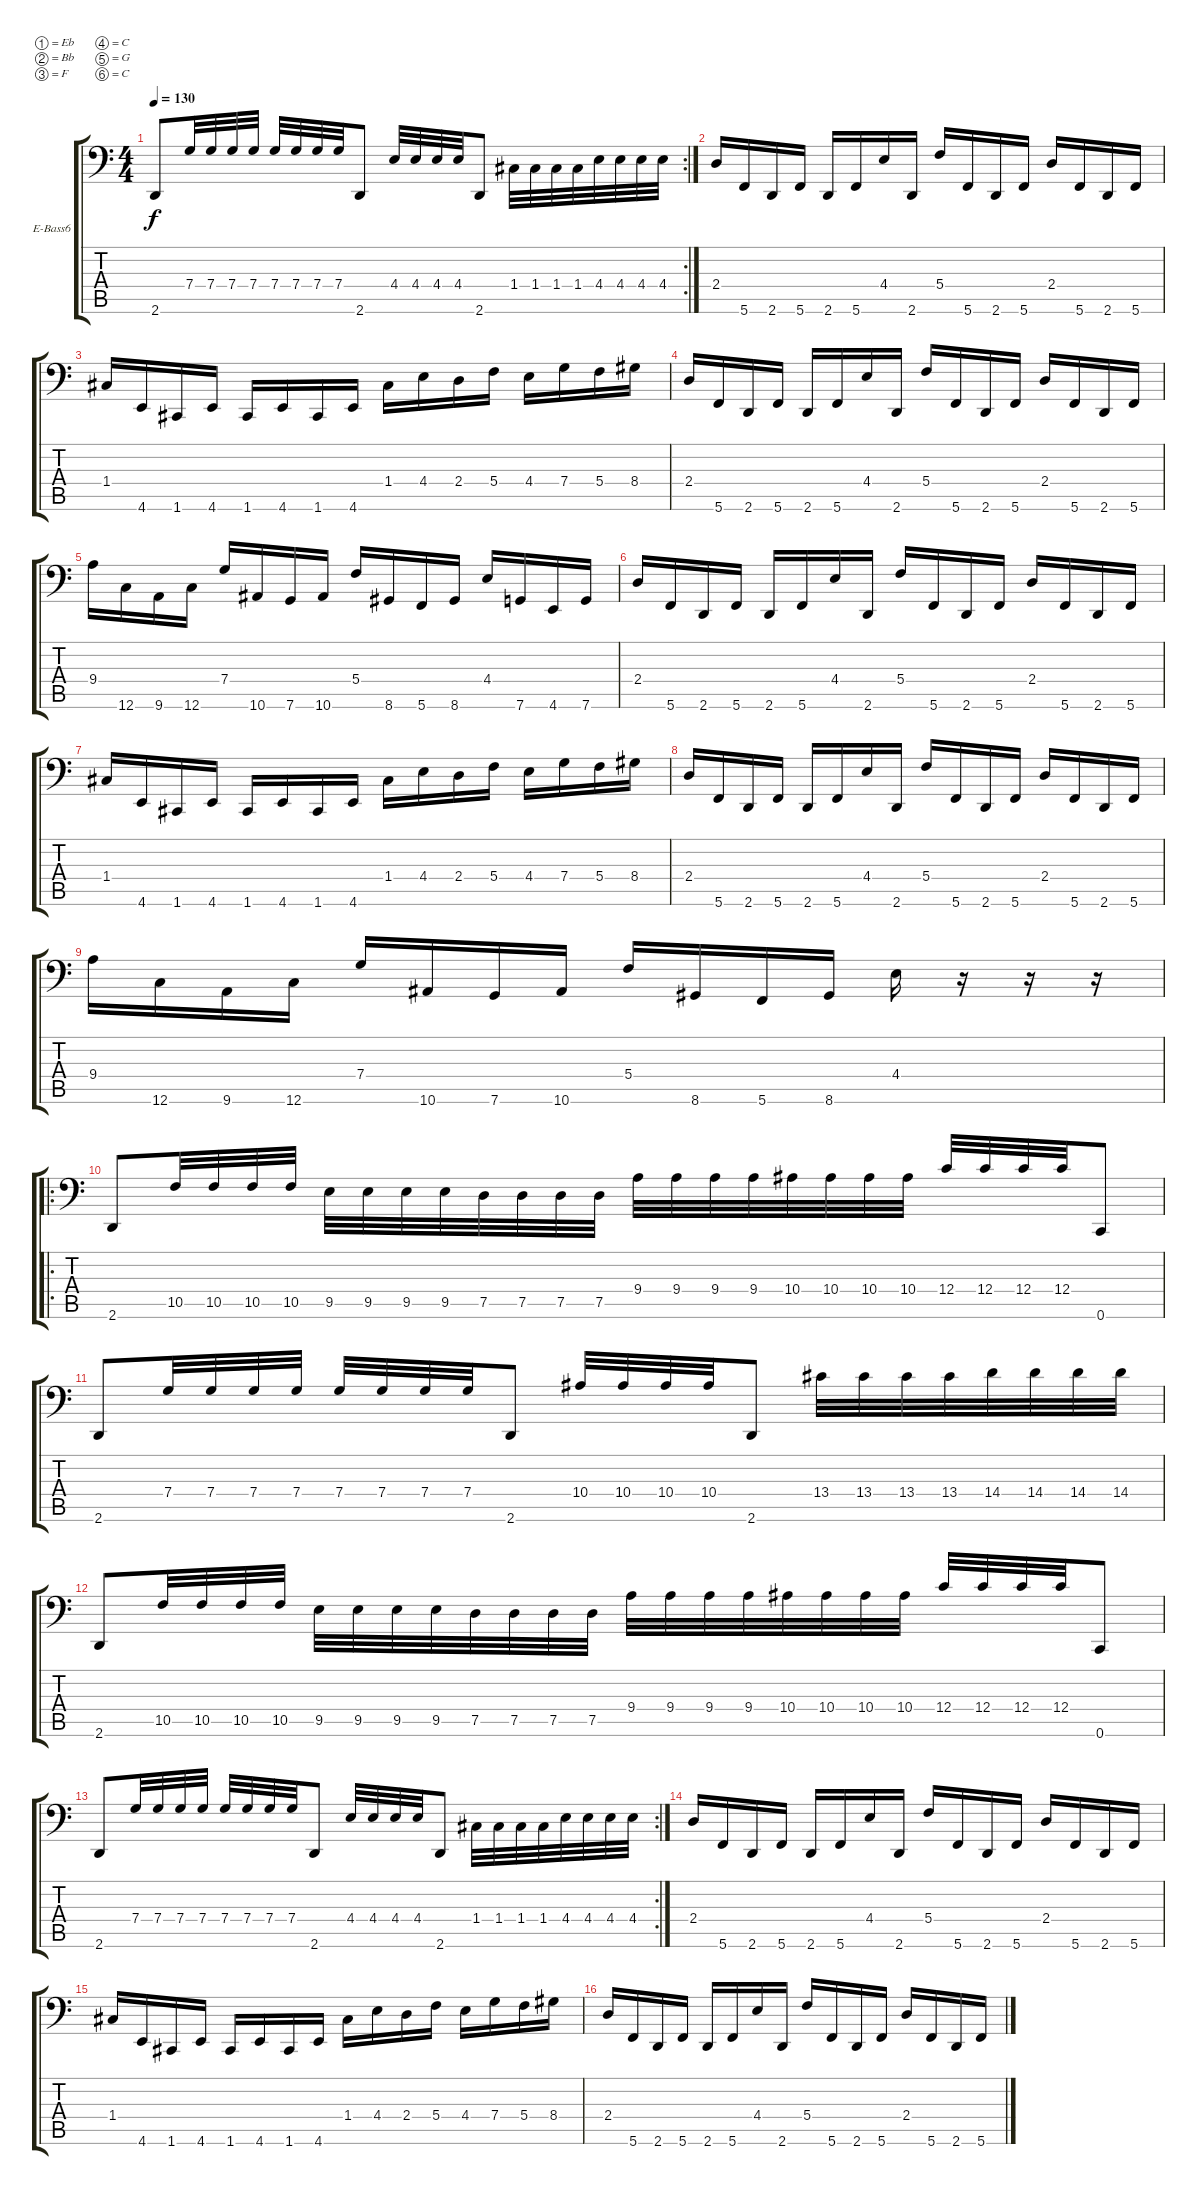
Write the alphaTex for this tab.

\bracketExtendMode groupsimilarinstruments
\firstSystemTrackNameOrientation horizontal
\otherSystemsTrackNameOrientation horizontal
\track ("Traccia 3" "E-Bass6") {instrument electricbasspick}
\staff {score tabs}
\tuning (Eb3 Bb2 F2 C2 G1 C1)
\rc 2
\ts (4 4)
\tempo 130
\clef f4
\ks c
2.6.8{dy f} 7.4.32 7.4.32 7.4.32 7.4.32 7.4.32 7.4.32 7.4.32 7.4.32 2.6.8 4.4.32 4.4.32 4.4.32 4.4.32 2.6.8 1.4.32 1.4.32 1.4.32 1.4.32 4.4.32 4.4.32 4.4.32 4.4.32 |
2.4.16 5.6.16 2.6.16 5.6.16 2.6.16 5.6.16 4.4.16 2.6.16 5.4.16 5.6.16 2.6.16 5.6.16 2.4.16 5.6.16 2.6.16 5.6.16 |
1.4.16 4.6.16 1.6.16 4.6.16 1.6.16 4.6.16 1.6.16 4.6.16 1.4.16 4.4.16 2.4.16 5.4.16 4.4.16 7.4.16 5.4.16 8.4.16 |
2.4.16 5.6.16 2.6.16 5.6.16 2.6.16 5.6.16 4.4.16 2.6.16 5.4.16 5.6.16 2.6.16 5.6.16 2.4.16 5.6.16 2.6.16 5.6.16 |
9.4.16 12.6.16 9.6.16 12.6.16 7.4.16 10.6.16 7.6.16 10.6.16 5.4.16 8.6.16 5.6.16 8.6.16 4.4.16 7.6.16 4.6.16 7.6.16 |
2.4.16 5.6.16 2.6.16 5.6.16 2.6.16 5.6.16 4.4.16 2.6.16 5.4.16 5.6.16 2.6.16 5.6.16 2.4.16 5.6.16 2.6.16 5.6.16 |
1.4.16 4.6.16 1.6.16 4.6.16 1.6.16 4.6.16 1.6.16 4.6.16 1.4.16 4.4.16 2.4.16 5.4.16 4.4.16 7.4.16 5.4.16 8.4.16 |
2.4.16 5.6.16 2.6.16 5.6.16 2.6.16 5.6.16 4.4.16 2.6.16 5.4.16 5.6.16 2.6.16 5.6.16 2.4.16 5.6.16 2.6.16 5.6.16 |
9.4.16 12.6.16 9.6.16 12.6.16 7.4.16 10.6.16 7.6.16 10.6.16 5.4.16 8.6.16 5.6.16 8.6.16 4.4.16 r.16 r.16 r.16 |
\ro
2.6.8 10.5.32 10.5.32 10.5.32 10.5.32 9.5.32 9.5.32 9.5.32 9.5.32 7.5.32 7.5.32 7.5.32 7.5.32 9.4.32 9.4.32 9.4.32 9.4.32 10.4.32 10.4.32 10.4.32 10.4.32 12.4.32 12.4.32 12.4.32 12.4.32 0.6.8 |
2.6.8 7.4.32 7.4.32 7.4.32 7.4.32 7.4.32 7.4.32 7.4.32 7.4.32 2.6.8 10.4.32 10.4.32 10.4.32 10.4.32 2.6.8 13.4.32 13.4.32 13.4.32 13.4.32 14.4.32 14.4.32 14.4.32 14.4.32 |
2.6.8 10.5.32 10.5.32 10.5.32 10.5.32 9.5.32 9.5.32 9.5.32 9.5.32 7.5.32 7.5.32 7.5.32 7.5.32 9.4.32 9.4.32 9.4.32 9.4.32 10.4.32 10.4.32 10.4.32 10.4.32 12.4.32 12.4.32 12.4.32 12.4.32 0.6.8 |
\rc 2
2.6.8 7.4.32 7.4.32 7.4.32 7.4.32 7.4.32 7.4.32 7.4.32 7.4.32 2.6.8 4.4.32 4.4.32 4.4.32 4.4.32 2.6.8 1.4.32 1.4.32 1.4.32 1.4.32 4.4.32 4.4.32 4.4.32 4.4.32 |
2.4.16 5.6.16 2.6.16 5.6.16 2.6.16 5.6.16 4.4.16 2.6.16 5.4.16 5.6.16 2.6.16 5.6.16 2.4.16 5.6.16 2.6.16 5.6.16 |
1.4.16 4.6.16 1.6.16 4.6.16 1.6.16 4.6.16 1.6.16 4.6.16 1.4.16 4.4.16 2.4.16 5.4.16 4.4.16 7.4.16 5.4.16 8.4.16 |
2.4.16 5.6.16 2.6.16 5.6.16 2.6.16 5.6.16 4.4.16 2.6.16 5.4.16 5.6.16 2.6.16 5.6.16 2.4.16 5.6.16 2.6.16 5.6.16
